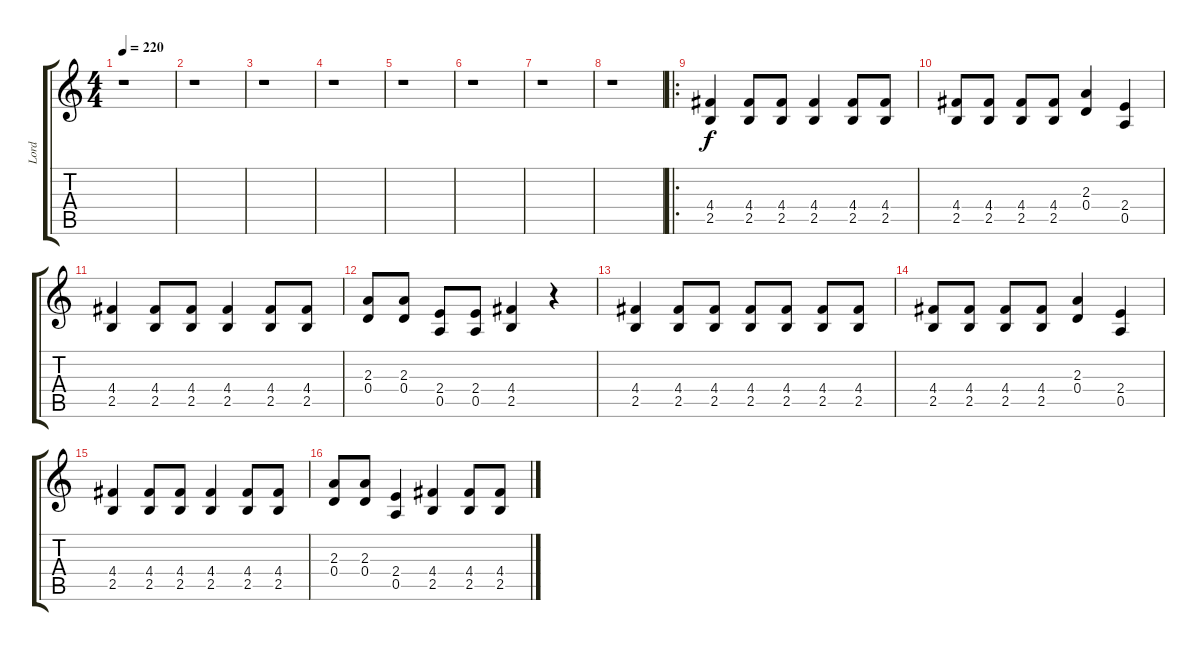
\track ("Lord" "Lord") {instrument drawbarorgan}
\staff {score tabs}
\tuning (E5 B4 G4 D4 A3 E3) {hide}
\ts (4 4)
\tempo 220
\clef g2
\ks c
r.1{dy f instrument drawbarorgan} |
r.1 |
r.1 |
r.1 |
r.1 |
r.1 |
r.1 |
r.1 |
\ro
(4.4 2.5).4 (4.4 2.5).8 (4.4 2.5).8 (4.4 2.5).4 (4.4 2.5).8 (4.4 2.5).8 |
(4.4 2.5).8 (4.4 2.5).8 (4.4 2.5).8 (4.4 2.5).8 (2.3 0.4).4 (2.4 0.5).4 |
(4.4 2.5).4 (4.4 2.5).8 (4.4 2.5).8 (4.4 2.5).4 (4.4 2.5).8 (4.4 2.5).8 |
(2.3 0.4).8 (2.3 0.4).8 (2.4 0.5).8 (2.4 0.5).8 (4.4 2.5).4 r.4 |
(4.4 2.5).4 (4.4 2.5).8 (4.4 2.5).8 (4.4 2.5).8 (4.4 2.5).8 (4.4 2.5).8 (4.4 2.5).8 |
(4.4 2.5).8 (4.4 2.5).8 (4.4 2.5).8 (4.4 2.5).8 (2.3 0.4).4 (2.4 0.5).4 |
(4.4 2.5).4 (4.4 2.5).8 (4.4 2.5).8 (4.4 2.5).4 (4.4 2.5).8 (4.4 2.5).8 |
(2.3 0.4).8 (2.3 0.4).8 (2.4 0.5).4 (4.4 2.5).4 (4.4 2.5).8 (4.4 2.5).8
